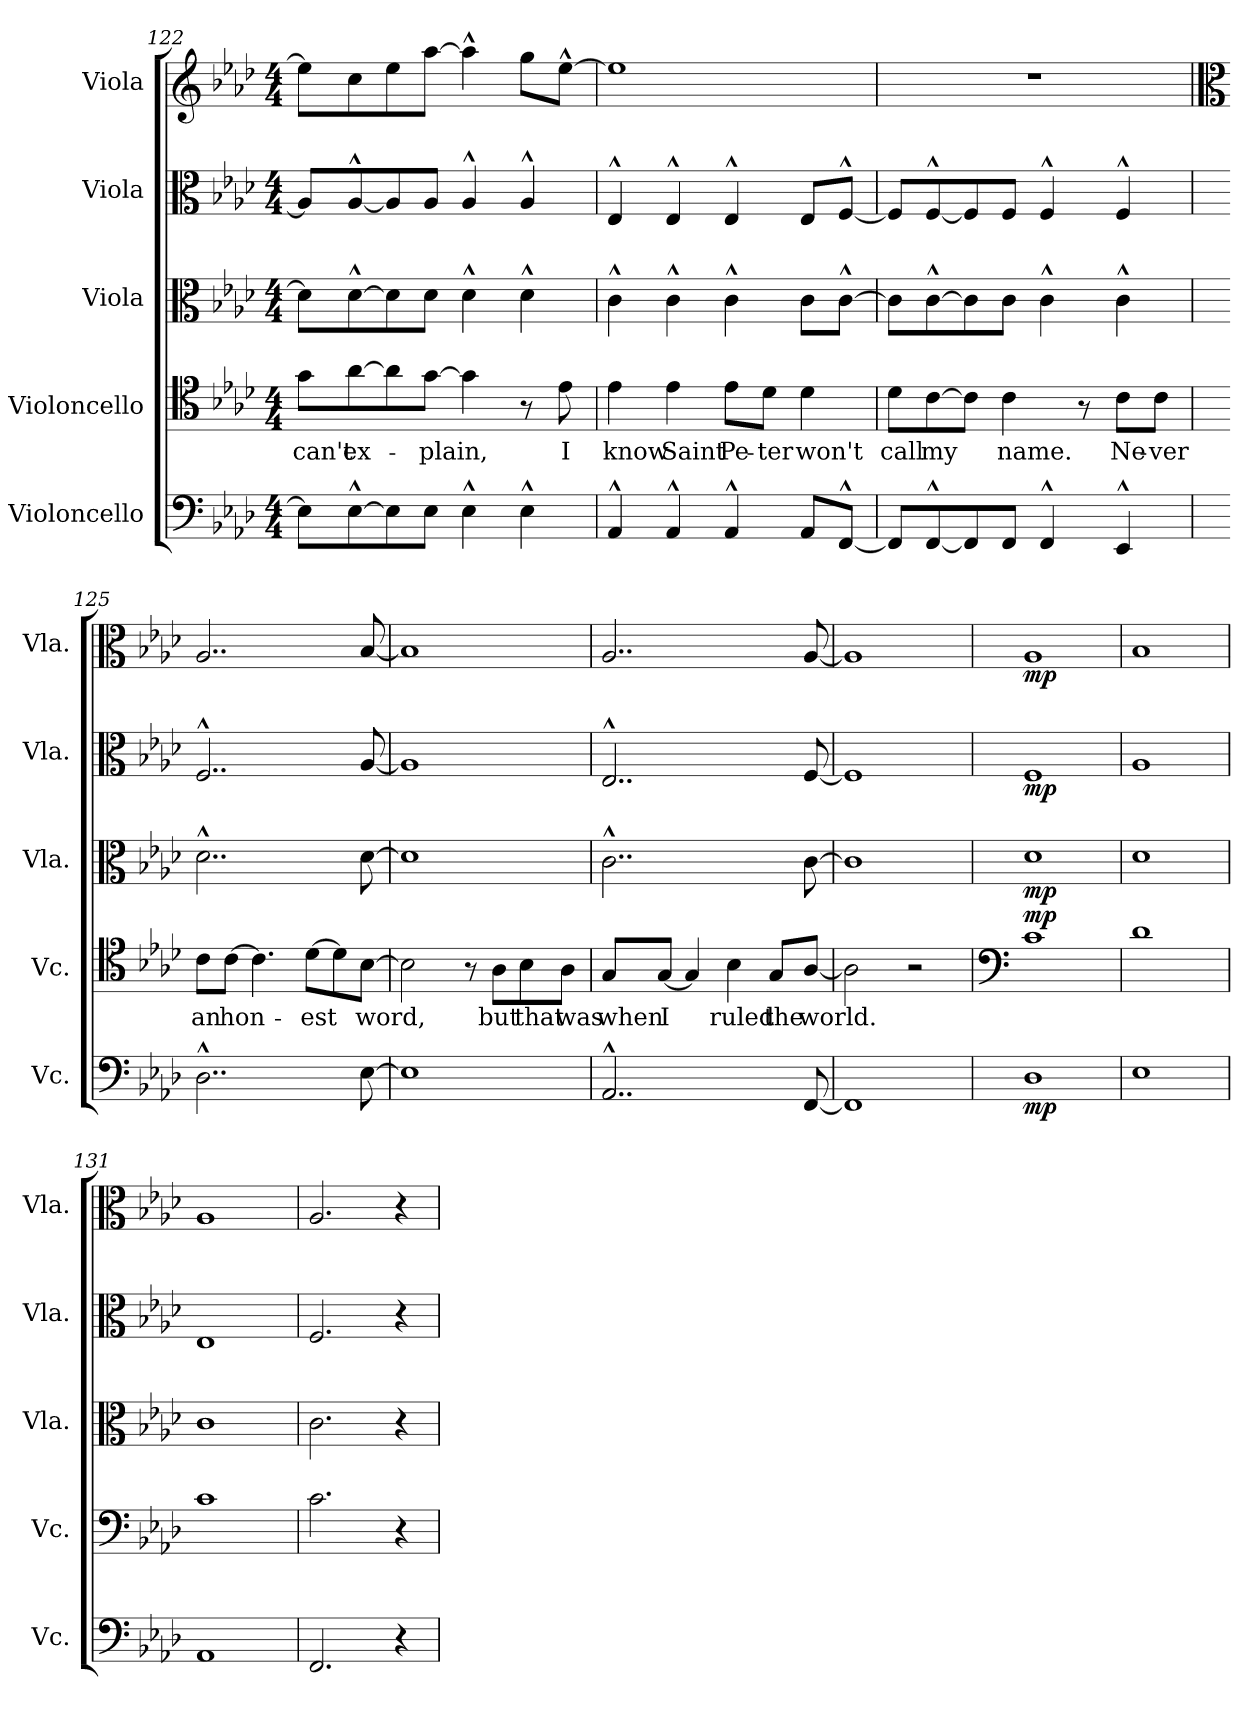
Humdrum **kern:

**kern	**dynam	**kern	**text	**dynam	**kern	**dynam	**kern	**dynam	**kern	**dynam
*part5	*part5	*part4	*part4	*part4	*part3	*part3	*part2	*part2	*part1	*part1
*staff5	*staff5	*staff4	*staff4	*staff4	*staff3	*staff3	*staff2	*staff2	*staff1	*staff1
*I"Violoncello	*	*I"Violoncello	*	*	*I"Viola	*	*I"Viola	*	*I"Viola	*
*I'Vc.	*	*I'Vc.	*	*	*I'Vla.	*	*I'Vla.	*	*I'Vla.	*
*clefF4	*	*clefC4	*	*	*clefC3	*	*clefC3	*	*clefG2	*
*k[b-e-a-d-]	*	*k[b-e-a-d-]	*	*	*k[b-e-a-d-]	*	*k[b-e-a-d-]	*	*k[b-e-a-d-]	*
*M4/4	*	*M4/4	*	*	*M4/4	*	*M4/4	*	*M4/4	*
=122	=122	=122	=122	=122	=122	=122	=122	=122	=122	=122
!	!	!	!LO:LY:b	!	!	!	!	!	!	!
8E-\L]	.	8g\L	can't	.	8d-\L]	.	8A-/L]	.	8ee-\L]	.
!	!	!	!LO:LY:b	!	!	!	!	!	!	!
[8E-^^\	.	[8a-\	ex-	.	[8d-^^\	.	[8A-^^/	.	8cc\	.
8E-\]	.	8a-\]	.	.	8d-\]	.	8A-/]	.	8ee-\	.
!	!	!	!LO:LY:b	!	!	!	!	!	!	!
8E-\J	.	[8g\J	-plain,	.	8d-\J	.	8A-/J	.	[8aa-\J	.
4E-^^\	.	4g\]	.	.	4d-^^\	.	4A-^^/	.	4aa-^^\]	.
4E-^^\	.	8r	.	.	4d-^^\	.	4A-^^/	.	8gg\L	.
!	!	!	!LO:LY:b	!	!	!	!	!	!	!
.	.	8e-\	I	.	.	.	.	.	[8ee-^^\J	.
!!LO:PB:g=z
=123	=123	=123	=123	=123	=123	=123	=123	=123	=123	=123
!	!	!	!LO:LY:b	!	!	!	!	!	!	!
4AA-^^/	.	4e-\	know	.	4c^^\	.	4E-^^/	.	1ee-]	.
!	!	!	!LO:LY:b	!	!	!	!	!	!	!
4AA-^^/	.	4e-\	Saint	.	4c^^\	.	4E-^^/	.	.	.
!	!	!	!LO:LY:b	!	!	!	!	!	!	!
4AA-^^/	.	8e-\L	Pe-	.	4c^^\	.	4E-^^/	.	.	.
!	!	!	!LO:LY:b	!	!	!	!	!	!	!
.	.	8d-\J	-ter	.	.	.	.	.	.	.
!	!	!	!LO:LY:b	!	!	!	!	!	!	!
8AA-/L	.	4d-\	won't	.	8c\L	.	8E-/L	.	.	.
[8FF^^/J	.	.	.	.	[8c^^\J	.	[8F^^/J	.	.	.
=124	=124	=124	=124	=124	=124	=124	=124	=124	=124	=124
!	!	!	!LO:LY:b	!	!	!	!	!	!	!
8FF/L]	.	8d-\L	call	.	8c\L]	.	8F/L]	.	1r	.
!	!	!	!LO:LY:b	!	!	!	!	!	!	!
[8FF^^/	.	[8c\	my	.	[8c^^\	.	[8F^^/	.	.	.
8FF/]	.	8c\J]	.	.	8c\]	.	8F/]	.	.	.
!	!	!	!LO:LY:b	!	!	!	!	!	!	!
8FF/J	.	4c\	name.	.	8c\J	.	8F/J	.	.	.
4FF^^/	.	.	.	.	4c^^\	.	4F^^/	.	.	.
.	.	8r	.	.	.	.	.	.	.	.
!	!	!	!LO:LY:b	!	!	!	!	!	!	!
4EE-^^/	.	8c\L	-Ne-	.	4c^^\	.	4F^^/	.	.	.
!	!	!	!LO:LY:b	!	!	!	!	!	!	!
.	.	8c\J	-ver	.	.	.	.	.	.	.
=125	=125	=125	=125	=125	=125	=125	=125	=125	=125	=125
*	*	*	*	*	*	*	*	*	*clefC3	*
!	!	!	!LO:LY:b	!	!	!	!	!	!	!
2..D-^^\	.	8c\L	an	.	2..d-^^\	.	2..F^^/	.	2..A-/	.
!	!	!	!LO:LY:b	!	!	!	!	!	!	!
.	.	[8c\J	hon-	.	.	.	.	.	.	.
.	.	4.c\]	.	.	.	.	.	.	.	.
!	!	!	!LO:LY:b	!	!	!	!	!	!	!
.	.	[8d-\L	-est	.	.	.	.	.	.	.
.	.	8d-\]	.	.	.	.	.	.	.	.
!	!	!	!LO:LY:b	!	!	!	!	!	!	!
[8E-\	.	[8B-\J	word,	.	[8d-\	.	[8A-/	.	[8B-/	.
!!LO:LB:g=z
=126	=126	=126	=126	=126	=126	=126	=126	=126	=126	=126
1E-]	.	2B-\]	.	.	1d-]	.	1A-]	.	1B-]	.
.	.	8r	.	.	.	.	.	.	.	.
!	!	!	!LO:LY:b	!	!	!	!	!	!	!
.	.	8A-\L	but	.	.	.	.	.	.	.
!	!	!	!LO:LY:b	!	!	!	!	!	!	!
.	.	8B-\	that	.	.	.	.	.	.	.
!	!	!	!LO:LY:b	!	!	!	!	!	!	!
.	.	8A-\J	was	.	.	.	.	.	.	.
=127	=127	=127	=127	=127	=127	=127	=127	=127	=127	=127
!	!	!	!LO:LY:b	!	!	!	!	!	!	!
2..AA-^^/	.	8G/L	when	.	2..c^^\	.	2..E-^^/	.	2..A-/	.
!	!	!	!LO:LY:b	!	!	!	!	!	!	!
.	.	[8G/J	I	.	.	.	.	.	.	.
.	.	4G/]	.	.	.	.	.	.	.	.
!	!	!	!LO:LY:b	!	!	!	!	!	!	!
.	.	4B-\	ruled	.	.	.	.	.	.	.
!	!	!	!LO:LY:b	!	!	!	!	!	!	!
.	.	8G/L	the	.	.	.	.	.	.	.
!	!	!	!LO:LY:b	!	!	!	!	!	!	!
[8FF/	.	[8A-/J	world.	.	[8c\	.	[8F/	.	[8A-/	.
=128	=128	=128	=128	=128	=128	=128	=128	=128	=128	=128
1FF]	.	2A-\]	.	.	1c]	.	1F]	.	1A-]	.
.	.	2r	.	.	.	.	.	.	.	.
=129	=129	=129	=129	=129	=129	=129	=129	=129	=129	=129
!!LO:REH:place=s1:a:B:fs=14:t=P
*	*	*clefF4	*	*	*	*	*	*	*	*
*	*	*	*	*	*	*	*	*	*MM124	*
!	!LO:DY:b	!	!	!LO:DY:b	!	!LO:DY:b	!	!LO:DY:b	!	!LO:DY:b
1D-	mp	1c	.	mp	1d-	mp	1F	mp	1A-	mp
=130	=130	=130	=130	=130	=130	=130	=130	=130	=130	=130
1E-	.	1d-	.	.	1d-	.	1A-	.	1B-	.
=131	=131	=131	=131	=131	=131	=131	=131	=131	=131	=131
1AA-	.	1c	.	.	1c	.	1E-	.	1A-	.
=132	=132	=132	=132	=132	=132	=132	=132	=132	=132	=132
2.FF/	.	2.c\	.	.	2.c\	.	2.F/	.	2.A-/	.
4r	.	4r	.	.	4r	.	4r	.	4r	.
=	=	=	=	=	=	=	=	=	=	=
*-	*-	*-	*-	*-	*-	*-	*-	*-	*-	*-
